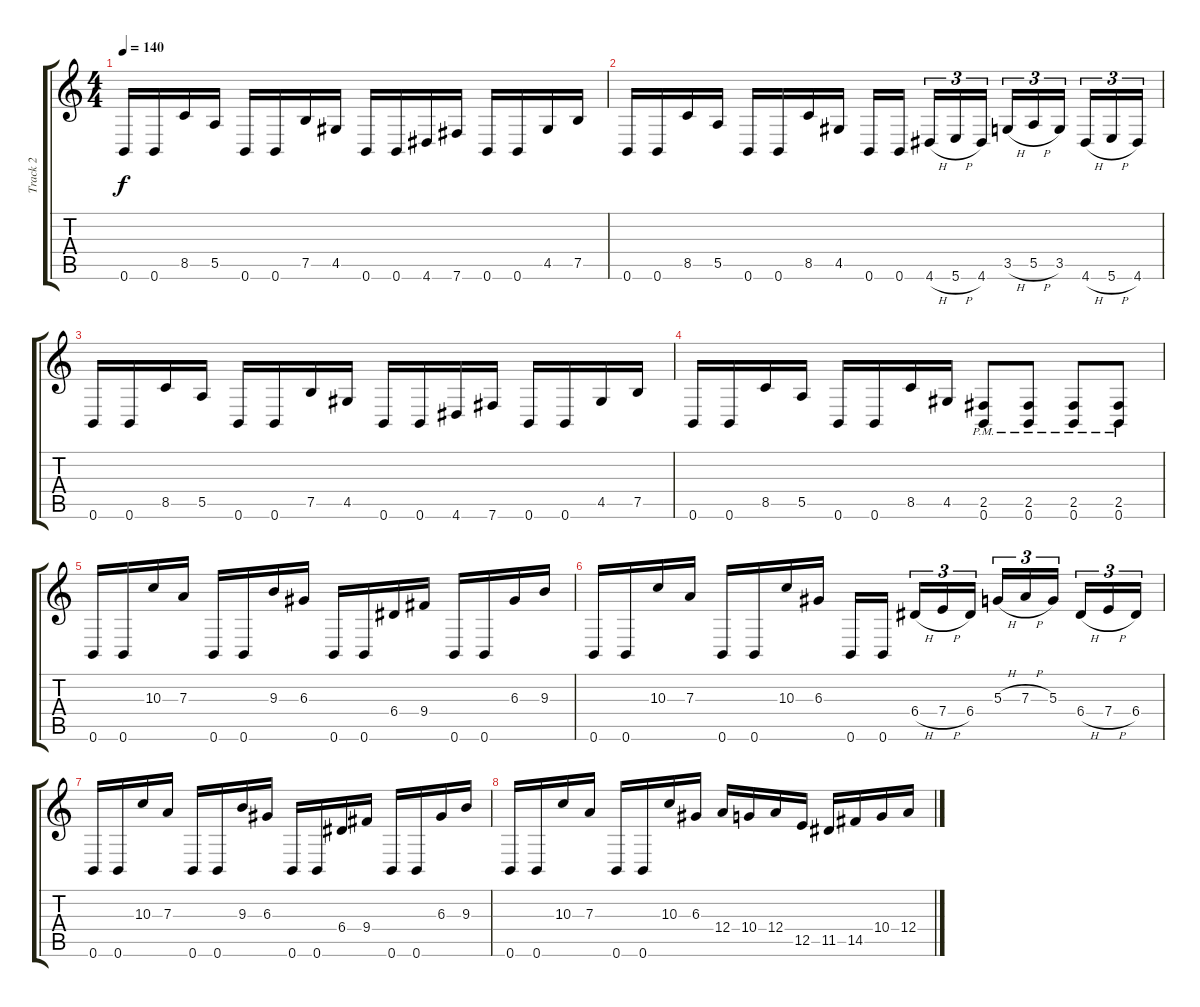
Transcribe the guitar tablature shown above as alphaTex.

\track ("Track 2" "Track 2") {instrument distortionguitar}
\staff {score tabs}
\tuning (B3 Gb3 D3 A2 E2 B1) {hide}
\ts (4 4)
\tempo 140
\clef g2
\ks c
0.6.16{dy f} 0.6.16 8.5.16 5.5.16 0.6.16 0.6.16 7.5.16 4.5.16 0.6.16 0.6.16 4.6.16 7.6.16 0.6.16 0.6.16 4.5.16 7.5.16 |
0.6.16 0.6.16 8.5.16 5.5.16 0.6.16 0.6.16 8.5.16 4.5.16 0.6.16 0.6.16{beam splitsecondary} 4.6{h}.16{tu (3 2)} 5.6{h}.16{tu (3 2)} 4.6.16{tu (3 2)} 3.5{h}.16{tu (3 2)} 5.5{h}.16{tu (3 2)} 3.5.16{tu (3 2) beam splitsecondary} 4.6{h}.16{tu (3 2)} 5.6{h}.16{tu (3 2)} 4.6.16{tu (3 2)} |
0.6.16 0.6.16 8.5.16 5.5.16 0.6.16 0.6.16 7.5.16 4.5.16 0.6.16 0.6.16 4.6.16 7.6.16 0.6.16 0.6.16 4.5.16 7.5.16 |
0.6.16 0.6.16 8.5.16 5.5.16 0.6.16 0.6.16 8.5.16 4.5.16 (2.5{pm} 0.6).8 (2.5{pm} 0.6).8 (2.5{pm} 0.6).8 (2.5{pm} 0.6).8 |
0.6.16 0.6.16 10.3.16 7.3.16 0.6.16 0.6.16 9.3.16 6.3.16 0.6.16 0.6.16 6.4.16 9.4.16 0.6.16 0.6.16 6.3.16 9.3.16 |
0.6.16 0.6.16 10.3.16 7.3.16 0.6.16 0.6.16 10.3.16 6.3.16 0.6.16 0.6.16{beam splitsecondary} 6.4{h}.16{tu (3 2)} 7.4{h}.16{tu (3 2)} 6.4.16{tu (3 2)} 5.3{h}.16{tu (3 2)} 7.3{h}.16{tu (3 2)} 5.3.16{tu (3 2) beam splitsecondary} 6.4{h}.16{tu (3 2)} 7.4{h}.16{tu (3 2)} 6.4.16{tu (3 2)} |
0.6.16 0.6.16 10.3.16 7.3.16 0.6.16 0.6.16 9.3.16 6.3.16 0.6.16 0.6.16 6.4.16 9.4.16 0.6.16 0.6.16 6.3.16 9.3.16 |
0.6.16 0.6.16 10.3.16 7.3.16 0.6.16 0.6.16 10.3.16 6.3.16 12.4.16 10.4.16 12.4.16 12.5.16 11.5.16 14.5.16 10.4.16 12.4.16
